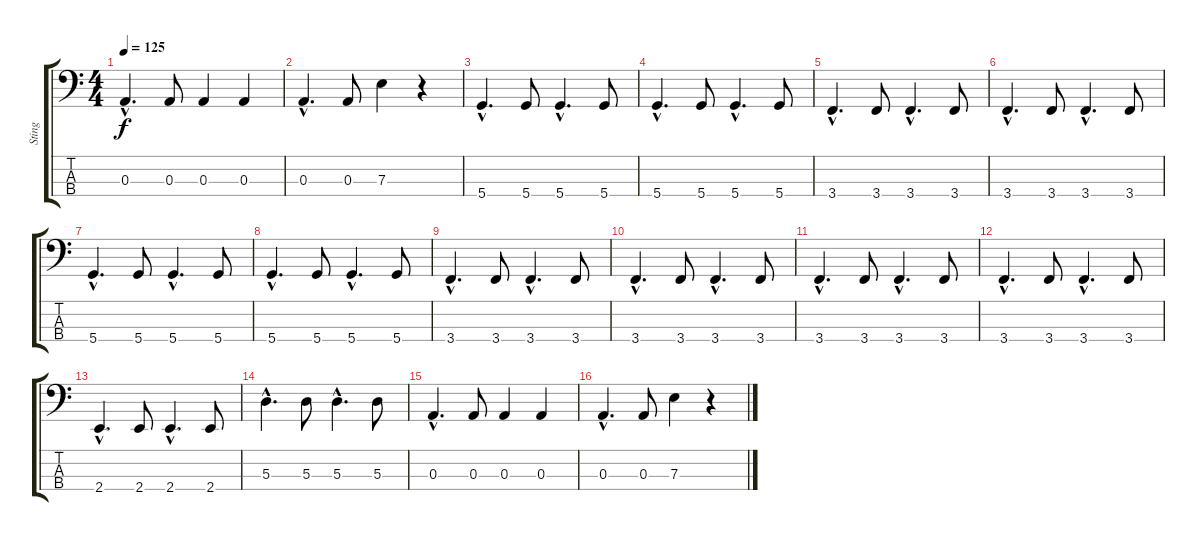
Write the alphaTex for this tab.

\track ("Sting" "Sting") {instrument electricbassfinger}
\staff {score tabs}
\tuning (G2 D2 A1 D1) {hide}
\ts (4 4)
\tempo 125
\clef f4
\ks c
0.3{hac}.4{d dy f} 0.3.8 0.3.4 0.3.4 |
0.3{hac}.4{d} 0.3.8 7.3.4 r.4 |
5.4{hac}.4{d} 5.4.8 5.4{hac}.4{d} 5.4.8 |
5.4{hac}.4{d} 5.4.8 5.4{hac}.4{d} 5.4.8 |
3.4{hac}.4{d} 3.4.8 3.4{hac}.4{d} 3.4.8 |
3.4{hac}.4{d} 3.4.8 3.4{hac}.4{d} 3.4.8 |
5.4{hac}.4{d} 5.4.8 5.4{hac}.4{d} 5.4.8 |
5.4{hac}.4{d} 5.4.8 5.4{hac}.4{d} 5.4.8 |
3.4{hac}.4{d} 3.4.8 3.4{hac}.4{d} 3.4.8 |
3.4{hac}.4{d} 3.4.8 3.4{hac}.4{d} 3.4.8 |
3.4{hac}.4{d} 3.4.8 3.4{hac}.4{d} 3.4.8 |
3.4{hac}.4{d} 3.4.8 3.4{hac}.4{d} 3.4.8 |
2.4{hac}.4{d} 2.4.8 2.4{hac}.4{d} 2.4.8 |
5.3{hac}.4{d} 5.3.8 5.3{hac}.4{d} 5.3.8 |
0.3{hac}.4{d} 0.3.8 0.3.4 0.3.4 |
0.3{hac}.4{d} 0.3.8 7.3.4 r.4
